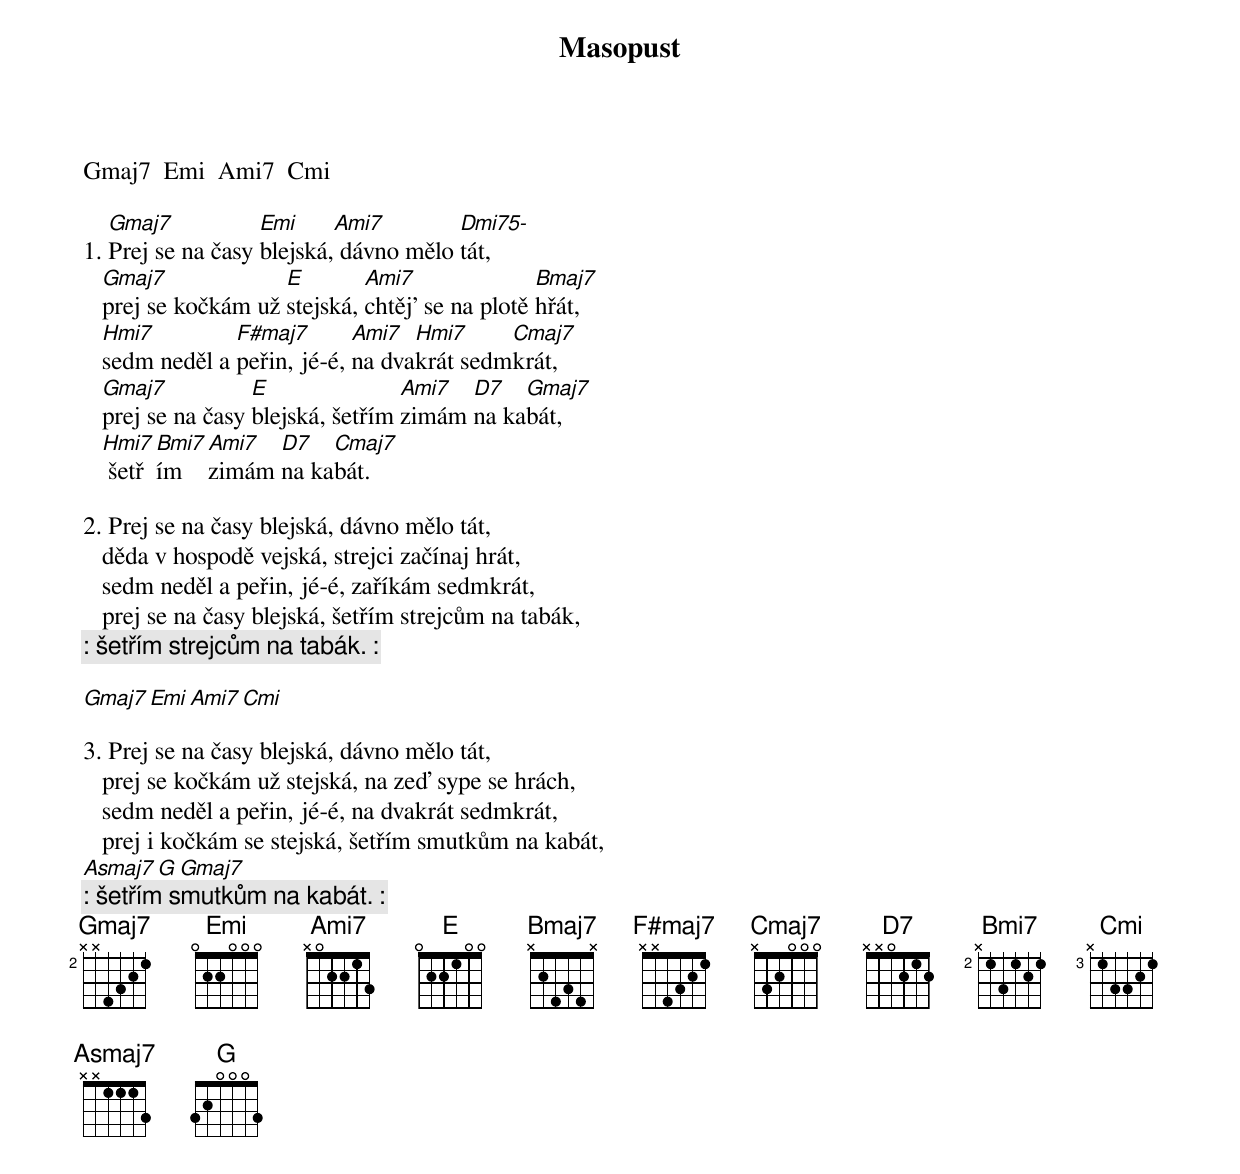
Masopust

Gmaj7  Emi  Ami7  Cmi

   Gmaj7           Emi     Ami7        Dmi75-
1. Prej se na časy blejská, dávno mělo tát,
   Gmaj7             E        Ami7               Bmaj7
   prej se kočkám už stejská, chtěj' se na plotě hřát,
   Hmi7         F#maj7       Ami7  Hmi7     Cmaj7
   sedm neděl a peřin, jé-é, na dvakrát sedmkrát,
   Gmaj7           E               Ami7  D7   Gmaj7
   prej se na časy blejská, šetřím zimám na kabát,
   Hmi7 Bmi7 Ami7  D7   Cmaj7
    šetřím   zimám na kabát.

2. Prej se na časy blejská, dávno mělo tát,
   děda v hospodě vejská, strejci začínaj hrát,
   sedm neděl a peřin, jé-é, zaříkám sedmkrát,
   prej se na časy blejská, šetřím strejcům na tabák,
   [: šetřím strejcům na tabák. :]

Gmaj7  Emi  Ami7  Cmi

3. Prej se na časy blejská, dávno mělo tát,
   prej se kočkám už stejská, na zeď sype se hrách,
   sedm neděl a peřin, jé-é, na dvakrát sedmkrát,
   prej i kočkám se stejská, šetřím smutkům na kabát,
                                  Asmaj7 G   Gmaj7
   [: šetřím smutkům na kabát. :]
